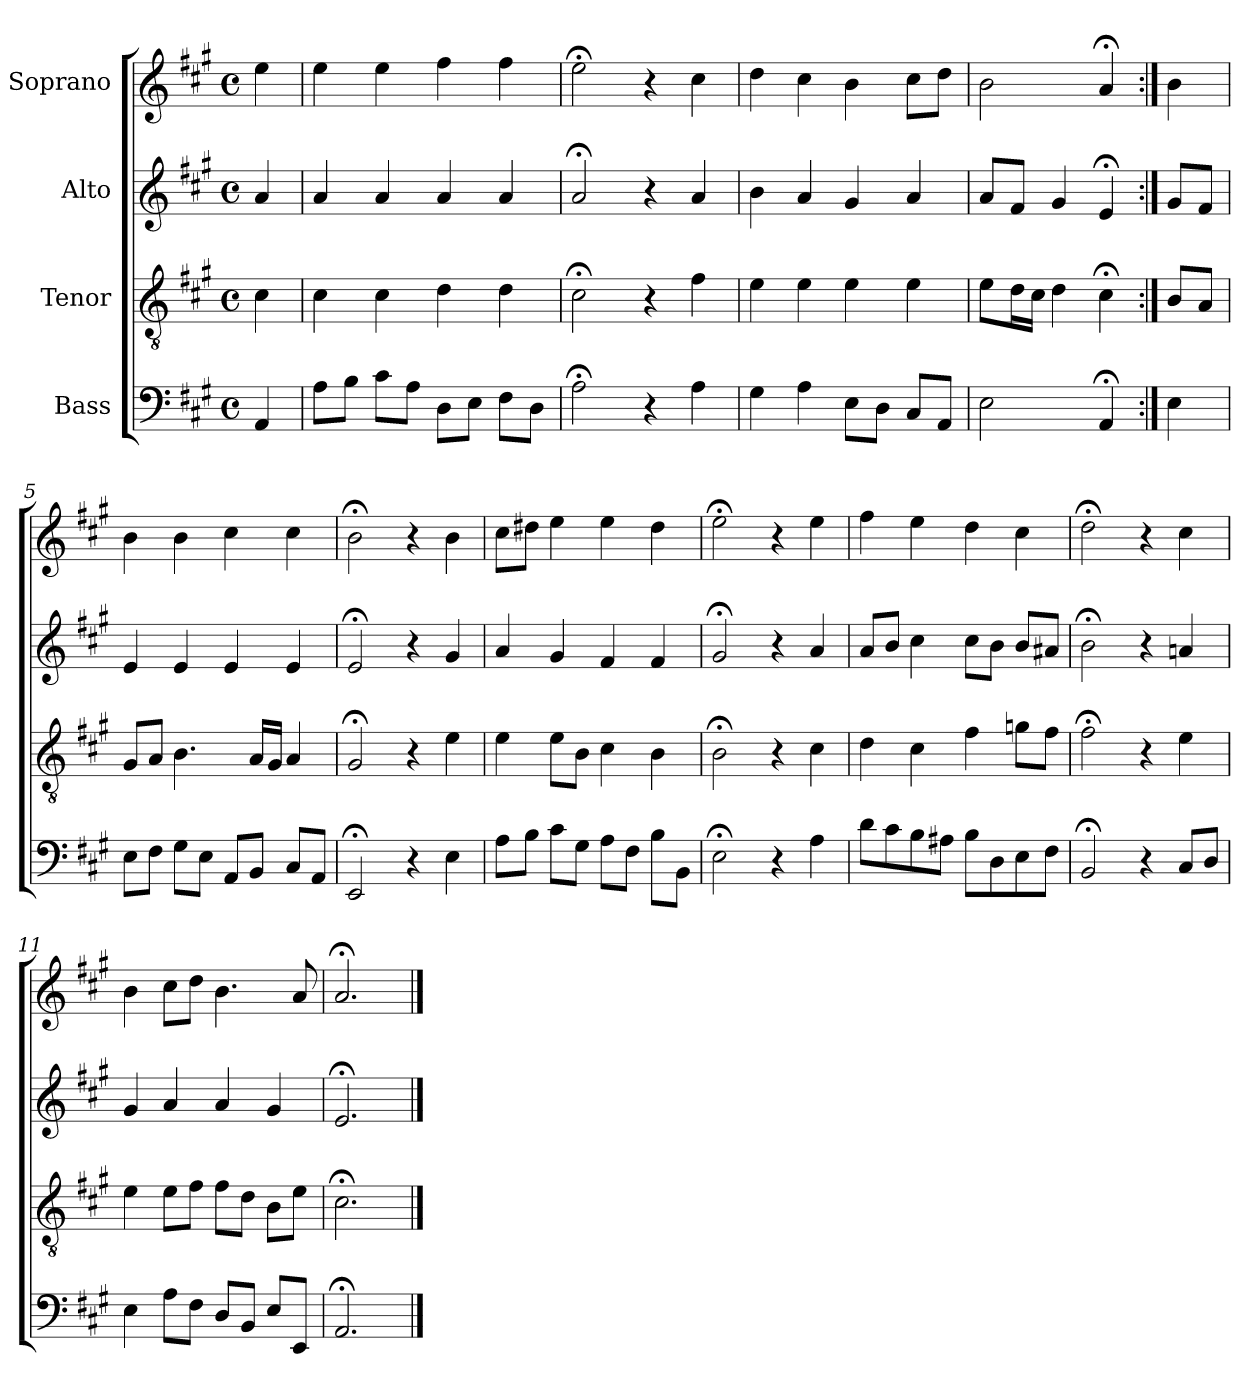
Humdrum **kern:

**kern	**kern	**kern	**kern
*part4	*part3	*part2	*part1
*staff4	*staff3	*staff2	*staff1
*I"Bass	*I"Tenor	*I"Alto	*I"Soprano
*clefF4	*clefGv2	*clefG2	*clefG2
*k[f#c#g#]	*k[f#c#g#]	*k[f#c#g#]	*k[f#c#g#]
*M4/4	*M4/4	*M4/4	*M4/4
*met(c)	*met(c)	*met(c)	*met(c)
=	=	=	=
4AA	4c#	4a	4ee
=1	=1	=1	=1
8AL	4c#	4a	4ee
8BJ	.	.	.
8c#L	4c#	4a	4ee
8AJ	.	.	.
8DL	4d	4a	4ff#
8EJ	.	.	.
8F#L	4d	4a	4ff#
8DJ	.	.	.
=2	=2	=2	=2
2A;<	2c#;<	2a;<	2ee;<
4r	4r	4r	4r
4A	4f#	4a	4cc#
=3	=3	=3	=3
4G#	4e	4b	4dd
4A	4e	4a	4cc#
8EL	4e	4g#	4b
8DJ	.	.	.
8C#L	4e	4a	8cc#L
8AAJ	.	.	8ddJ
=4	=4	=4	=4
2E	8eL	8aL	2b
.	16dL	8f#J	.
.	16c#JJ	.	.
.	4d	4g#	.
4AA;<	4c#;<	4e;<	4a;<
=:|!	=:|!	=:|!	=:|!
4E	8BL	8g#L	4b
.	8AJ	8f#J	.
=5	=5	=5	=5
8EL	8G#L	4e	4b
8F#J	8AJ	.	.
8G#L	4.B	4e	4b
8EJ	.	.	.
8AAL	.	4e	4cc#
8BBJ	16ALL	.	.
.	16G#JJ	.	.
8C#L	4A	4e	4cc#
8AAJ	.	.	.
=6	=6	=6	=6
2EE;<	2G#;<	2e;<	2b;<
4r	4r	4r	4r
4E	4e	4g#	4b
=7	=7	=7	=7
8AL	4e	4a	8cc#L
8BJ	.	.	8dd#XJ
8c#L	8eL	4g#	4ee
8G#J	8BJ	.	.
8AL	4c#	4f#	4ee
8F#J	.	.	.
8BL	4B	4f#	4dd#
8BBJ	.	.	.
=8	=8	=8	=8
2E;<	2B;<	2g#;<	2ee;<
4r	4r	4r	4r
4A	4c#	4a	4ee
=9	=9	=9	=9
8dL	4d	8aL	4ff#
8c#	.	8bJ	.
8B	4c#	4cc#	4ee
8A#XJ	.	.	.
8BL	4f#	8cc#L	4dd
8D	.	8bJ	.
8E	8gnL	8bL	4cc#
8F#J	8f#J	8a#XJ	.
=10	=10	=10	=10
2BB;<	2f#;<	2b;<	2dd;<
4r	4r	4r	4r
8C#L	4e	4an	4cc#
8DJ	.	.	.
=11	=11	=11	=11
4E	4e	4g#	4b
8AL	8eL	4a	8cc#L
8F#J	8f#J	.	8ddJ
8DL	8f#L	4a	4.b
8BBJ	8dJ	.	.
8EL	8BL	4g#	.
8EEJ	8eJ	.	8a
=12	=12	=12	=12
2.AA;<	2.c#;<	2.e;<	2.a;<
==	==	==	==
*-	*-	*-	*-
